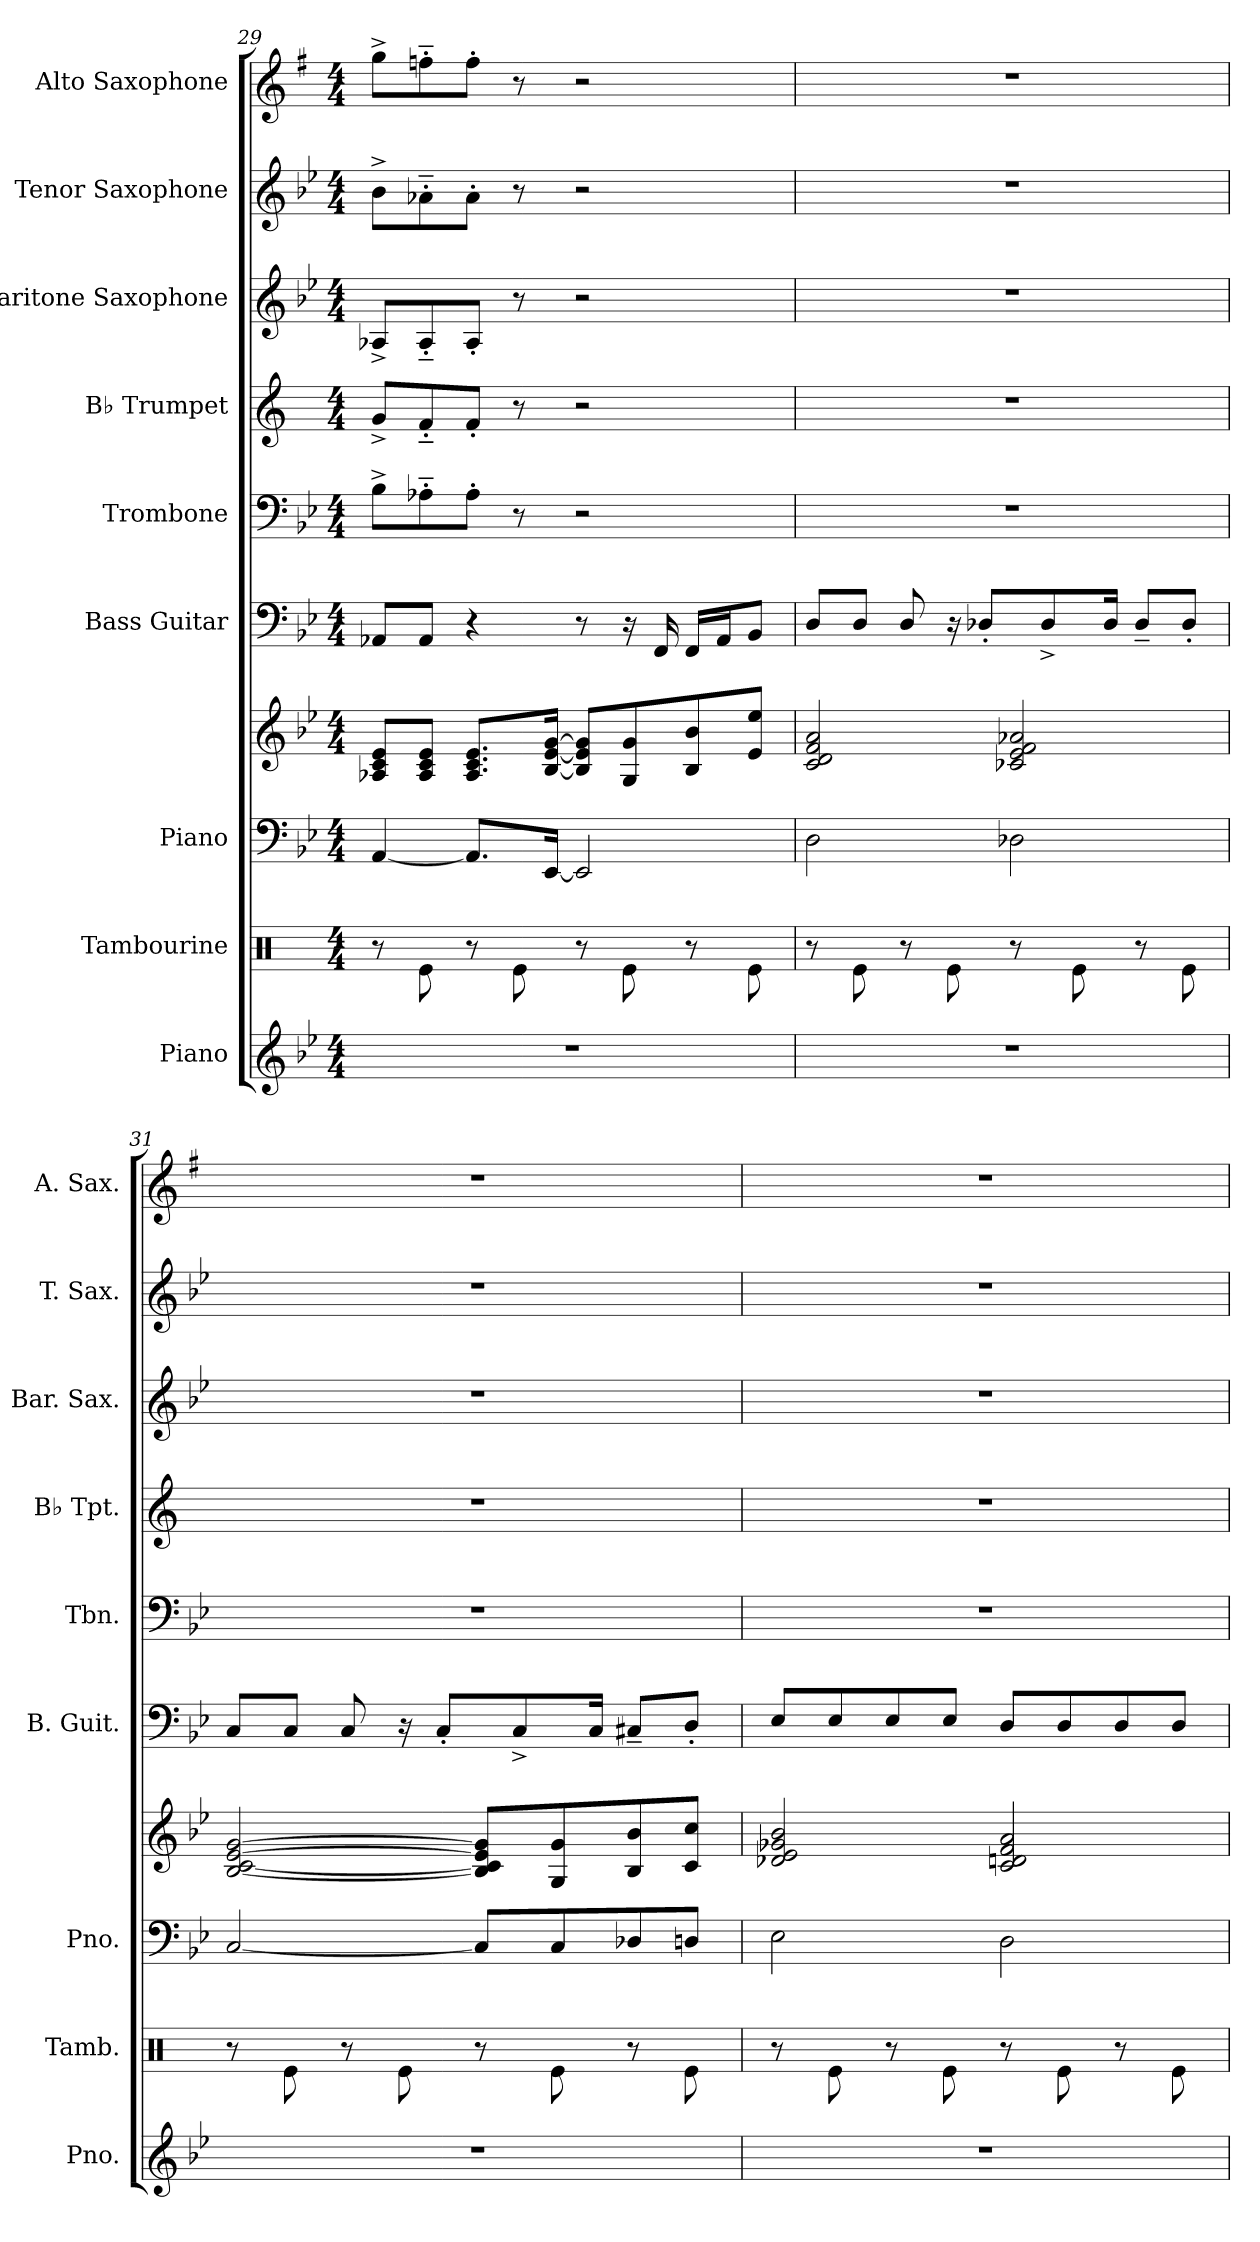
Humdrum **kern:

**kern	**kern	**kern	**kern	**kern	**kern	**kern	**kern	**kern	**kern
*part9	*part8	*part7	*part7	*part6	*part5	*part4	*part3	*part2	*part1
*staff10	*staff9	*staff8	*staff7	*staff6	*staff5	*staff4	*staff3	*staff2	*staff1
*I"Piano	*I"Tambourine	*I"Piano	*	*I"Bass Guitar	*I"Trombone	*I"B♭ Trumpet	*I"Baritone Saxophone	*I"Tenor Saxophone	*I"Alto Saxophone
*I'Pno.	*I'Tamb.	*I'Pno.	*	*I'B. Guit.	*I'Tbn.	*I'B♭ Tpt.	*I'Bar. Sax.	*I'T. Sax.	*I'A. Sax.
!!LO:PB:g=z
*clefG2	*clefX	*clefF4	*clefG2	*clefF4	*clefF4	*clefG2	*clefG2	*clefG2	*clefG2
*	*	*	*	*ITrd7c12	*	*ITrd1c2	*ITrd12c21	*ITrd8c14	*ITrd5c9
*k[b-e-]	*k[]	*k[b-e-]	*k[b-e-]	*k[b-e-]	*k[b-e-]	*k[b-e-]	*k[b-e-]	*k[b-e-]	*k[b-e-]
*M4/4	*M4/4	*M4/4	*M4/4	*M4/4	*M4/4	*M4/4	*M4/4	*M4/4	*M4/4
=29	=29	=29	=29	=29	=29	=29	=29	=29	=29
1r	8r	[4AA/	8A-X/ 8c/ 8e-/L	8AAA-X/L	8B-^\L	8f^/L	8AA-X^/L	8B-^\L	8b-^\L
.	8Re\	.	8A-/ 8c/ 8e-/J	8AAA-/J	8A-X~'\	8e-~'/	8AA-~'/	8A-X~'\	8a-X~'\
.	8r	8.AA/L]	8.A-/ 8.c/ 8.e-/L	4r	8A-'\J	8e-'/J	8AA-'/J	8A-'\J	8a-'\J
.	8Re\	.	.	.	8r	8r	8r	8r	8r
.	.	[16EE-/Jk	[16B-/ [16e-/ [16g/Jk	.	.	.	.	.	.
.	8r	2EE-/]	8B-/] 8e-/] 8g/]L	8r	2r	2r	2r	2r	2r
.	8Re\	.	8G/ 8g/	16r	.	.	.	.	.
.	.	.	.	16FFF/	.	.	.	.	.
.	8r	.	8B-/ 8b-/	16FFF/LL	.	.	.	.	.
.	.	.	.	16AAA-/J	.	.	.	.	.
.	8Re\	.	8e-/ 8ee-/J	8BBB-/J	.	.	.	.	.
=30	=30	=30	=30	=30	=30	=30	=30	=30	=30
1r	8r	2D\	2c/ 2d/ 2f/ 2a/	8DD/L	1r	1r	1r	1r	1r
.	8Re\	.	.	8DD/J	.	.	.	.	.
.	8r	.	.	8DD/	.	.	.	.	.
.	8Re\	.	.	16r	.	.	.	.	.
.	.	.	.	8DD-X'/L	.	.	.	.	.
.	8r	2D-X\	2c-X/ 2e-/ 2f/ 2a-X/	.	.	.	.	.	.
.	.	.	.	8DD-^/	.	.	.	.	.
.	8Re\	.	.	.	.	.	.	.	.
.	.	.	.	16DD-/Jk	.	.	.	.	.
.	8r	.	.	8DD-~/L	.	.	.	.	.
.	8Re\	.	.	8DD-'/J	.	.	.	.	.
=31	=31	=31	=31	=31	=31	=31	=31	=31	=31
1r	8r	[2C/	[2B-/ [2c/ [2e-/ [2g/	8CC/L	1r	1r	1r	1r	1r
.	8Re\	.	.	8CC/J	.	.	.	.	.
.	8r	.	.	8CC/	.	.	.	.	.
.	8Re\	.	.	16r	.	.	.	.	.
.	.	.	.	8CC'/L	.	.	.	.	.
.	8r	8C/L]	8B-/] 8c/] 8e-/] 8g/]L	.	.	.	.	.	.
.	.	.	.	8CC^/	.	.	.	.	.
.	8Re\	8C/	8G/ 8g/	.	.	.	.	.	.
.	.	.	.	16CC/Jk	.	.	.	.	.
.	8r	8D-X/	8B-/ 8b-/	8CC#X~/L	.	.	.	.	.
.	8Re\	8Dn/J	8c/ 8cc/J	8DD'/J	.	.	.	.	.
!!LO:PB:g=z
=32	=32	=32	=32	=32	=32	=32	=32	=32	=32
1r	8r	2E-\	2d-X/ 2e-/ 2g-X/ 2b-/	8EE-/L	1r	1r	1r	1r	1r
.	8Re\	.	.	8EE-/	.	.	.	.	.
.	8r	.	.	8EE-/	.	.	.	.	.
.	8Re\	.	.	8EE-/J	.	.	.	.	.
.	8r	2D\	2c/ 2dn/ 2f/ 2a/	8DD/L	.	.	.	.	.
.	8Re\	.	.	8DD/	.	.	.	.	.
.	8r	.	.	8DD/	.	.	.	.	.
.	8Re\	.	.	8DD/J	.	.	.	.	.
=	=	=	=	=	=	=	=	=	=
*-	*-	*-	*-	*-	*-	*-	*-	*-	*-
